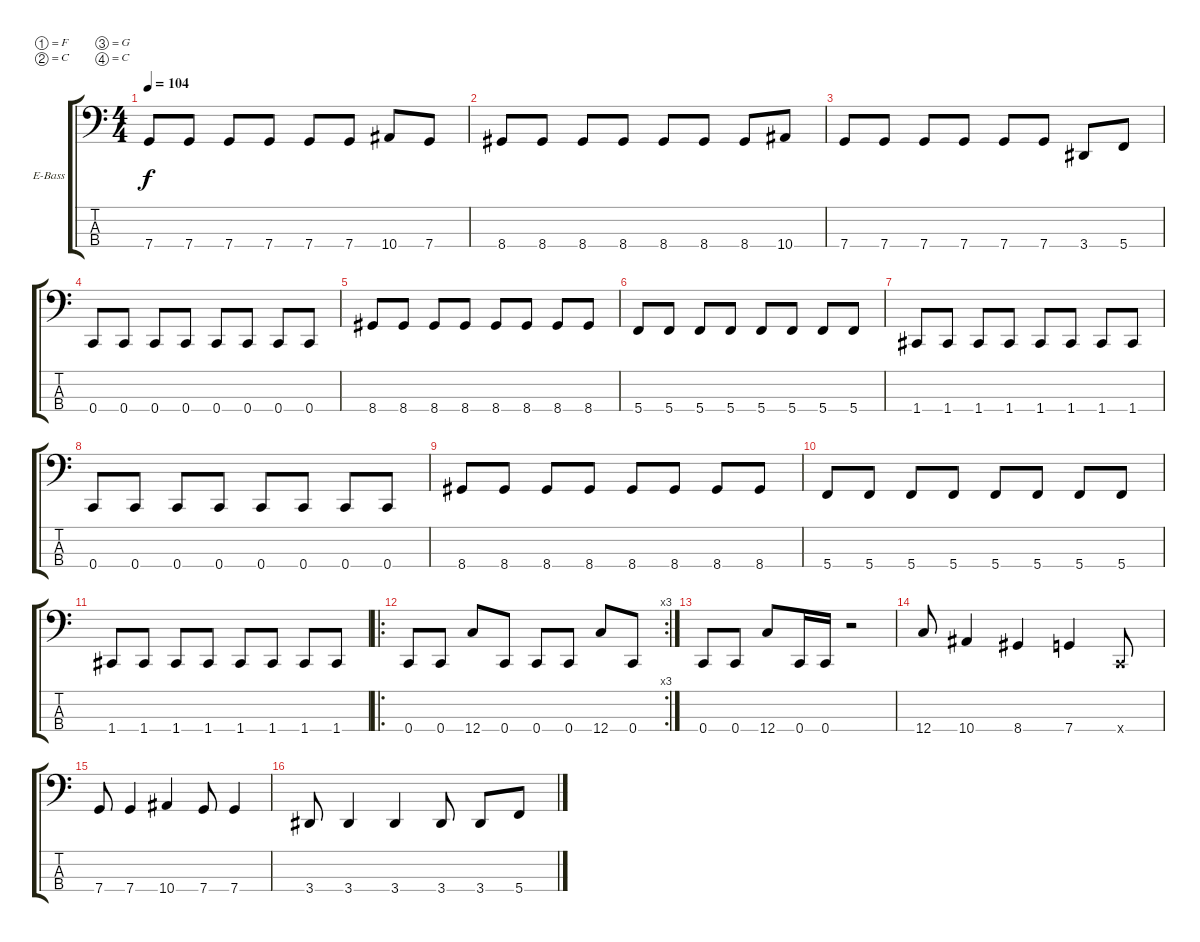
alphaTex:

\defaultSystemsLayout 4
\bracketExtendMode groupsimilarinstruments
\firstSystemTrackNameOrientation horizontal
\otherSystemsTrackNameOrientation horizontal
\track ("Electric Bass" "E-Bass") {instrument electricbassfinger}
\staff {score tabs}
\tuning (F2 C2 G1 C1)
\ts (4 4)
\tempo 104
\clef f4
\scale
0.333333
\ks c
7.4.8{dy f} 7.4.8 7.4.8 7.4.8 7.4.8 7.4.8 10.4.8 7.4.8 |
\scale
0.333333 8.4.8 8.4.8 8.4.8 8.4.8 8.4.8 8.4.8 8.4.8 10.4.8 |
\scale
0.333333 7.4.8 7.4.8 7.4.8 7.4.8 7.4.8 7.4.8 3.4.8 5.4.8 |
\scale
0.333333 0.4.8 0.4.8 0.4.8 0.4.8 0.4.8 0.4.8 0.4.8 0.4.8 |
\scale
0.333333 8.4.8 8.4.8 8.4.8 8.4.8 8.4.8 8.4.8 8.4.8 8.4.8 |
\scale
0.333333 5.4.8 5.4.8 5.4.8 5.4.8 5.4.8 5.4.8 5.4.8 5.4.8 |
\scale
0.333333 1.4.8 1.4.8 1.4.8 1.4.8 1.4.8 1.4.8 1.4.8 1.4.8 |
\scale
0.333333 0.4.8 0.4.8 0.4.8 0.4.8 0.4.8 0.4.8 0.4.8 0.4.8 |
\scale
0.333333 8.4.8 8.4.8 8.4.8 8.4.8 8.4.8 8.4.8 8.4.8 8.4.8 |
\scale
0.333333 5.4.8 5.4.8 5.4.8 5.4.8 5.4.8 5.4.8 5.4.8 5.4.8 |
\scale
0.303922 1.4.8 1.4.8 1.4.8 1.4.8 1.4.8 1.4.8 1.4.8 1.4.8 |
\ro
\rc 3
\scale
0.392157 0.4.8 0.4.8 12.4.8 0.4.8 0.4.8 0.4.8 12.4.8 0.4.8 |
\scale
0.303922 0.4.8 0.4.8 12.4.8 0.4.16 0.4.16 r.2 |
\scale
0.333333 12.4.8 10.4.4 8.4.4 7.4.4 0.4{x}.8 |
\scale
0.333333 7.4.8 7.4.4 10.4.4 7.4.8 7.4.4 |
\scale
0.333333 3.4.8 3.4.4 3.4.4 3.4.8 3.4.8 5.4.8
